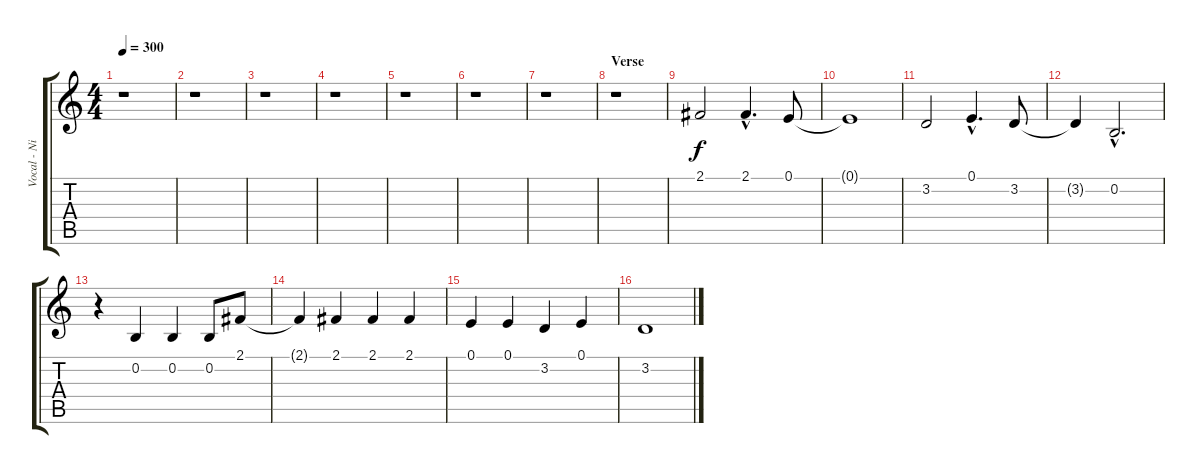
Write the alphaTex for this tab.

\track ("Vocal - Nikola" "Vocal - Ni") {instrument flute}
\staff {score tabs}
\tuning (E4 B3 G3 D3 A2 E2) {hide}
\ts (4 4)
\tempo 300
\clef g2
\ks c
r.1{dy f} |
r.1 |
r.1 |
r.1 |
r.1 |
r.1 |
r.1 |
\section ("" "Verse")
r.1 |
2.1.2 2.1{hac}.4{d} 0.1.8 |
0.1{t}.1 |
3.2.2 0.1{hac}.4{d} 3.2.8 |
3.2{t}.4 0.2{hac}.2{d} |
r.4 0.2.4 0.2.4 0.2.8 2.1.8 |
2.1{t}.4 2.1.4 2.1.4 2.1.4 |
0.1.4 0.1.4 3.2.4 0.1.4 |
3.2.1
